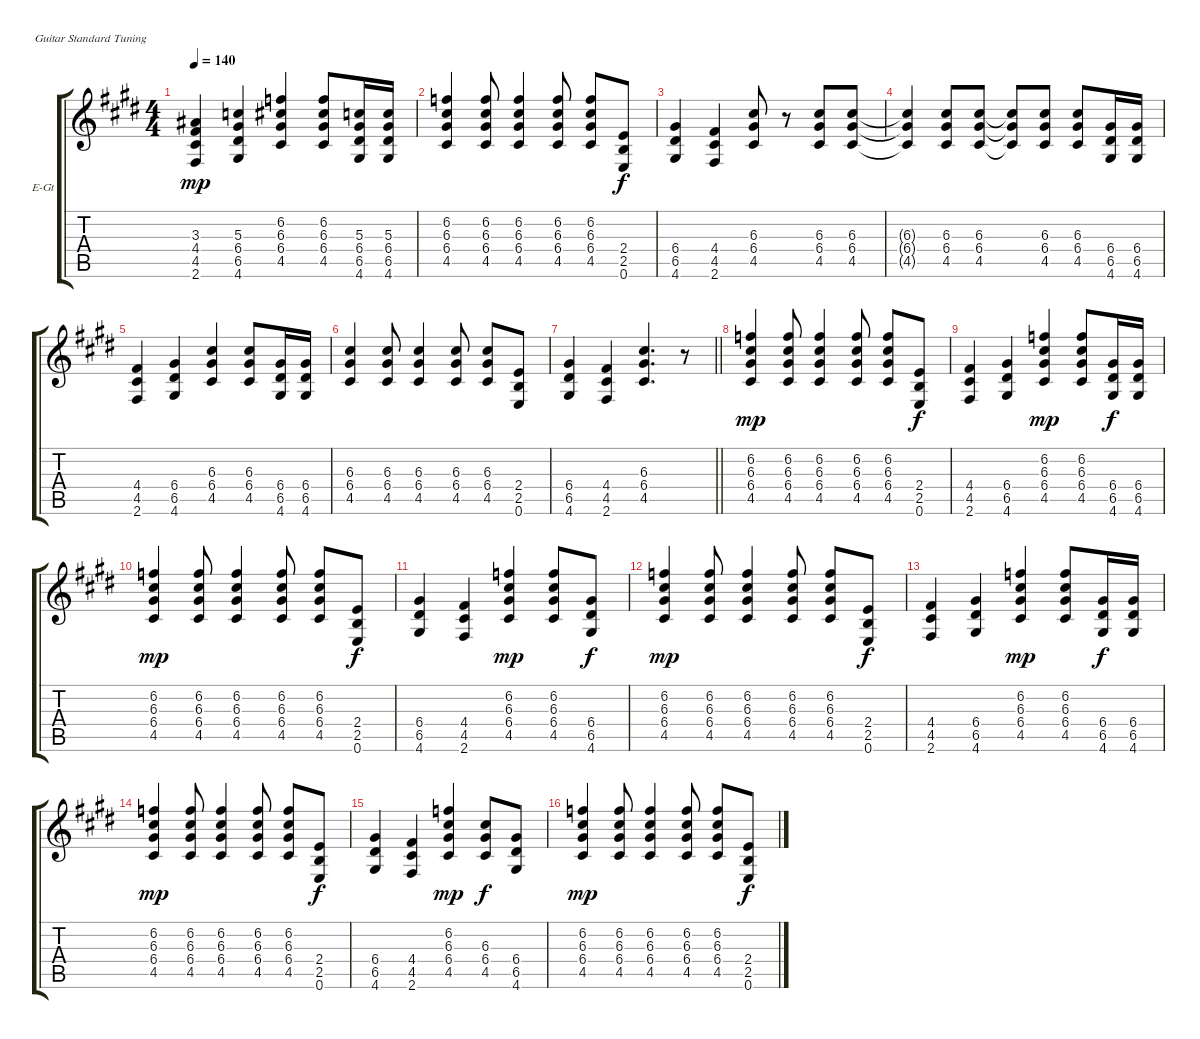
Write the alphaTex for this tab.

\bracketExtendMode groupsimilarinstruments
\firstSystemTrackNameOrientation horizontal
\otherSystemsTrackNameOrientation horizontal
\track ("Billi Joe [rhythm]" "E-Gt") {instrument distortionguitar}
\staff {score tabs}
\tuning (E4 B3 G3 D3 A2 E2)
\ts (4 4)
\tempo 140
\clef g2
\ks e
(3.3 4.4 4.5 2.6).4{dy mp} (5.3 6.4 6.5 4.6).4 (6.2 6.3 6.4 4.5).4 (6.2 6.3 6.4 4.5).8 (5.3 6.4 6.5 4.6).16 (5.3 6.4 6.5 4.6).16 |
(6.2 6.3 6.4 4.5).4 (6.2 6.3 6.4 4.5).8 (6.2 6.3 6.4 4.5).4 (6.2 6.3 6.4 4.5).8 (6.2 6.3 6.4 4.5).8 (2.4 2.5 0.6).8{dy f} |
(6.4 6.5 4.6).4 (4.4 4.5 2.6).4 (6.3 6.4 4.5).8 r.8 (6.3 6.4 4.5).8 (6.3 6.4 4.5).8 |
(6.3{t} 6.4{t} 4.5{t}).4 (6.3 6.4 4.5).8 (6.3 6.4 4.5).8 (6.3{t} 6.4{t} 4.5{t}).8 (6.3 6.4 4.5).8 (6.3 6.4 4.5).8 (6.4 6.5 4.6).16 (6.4 6.5 4.6).16 |
(4.4 4.5 2.6).4 (6.4 6.5 4.6).4 (6.3 6.4 4.5).4 (6.3 6.4 4.5).8 (6.4 6.5 4.6).16 (6.4 6.5 4.6).16 |
(6.3 6.4 4.5).4 (6.3 6.4 4.5).8 (6.3 6.4 4.5).4 (6.3 6.4 4.5).8 (6.3 6.4 4.5).8 (2.4 2.5 0.6).8 |
\barLineRight lightlight
(6.4 6.5 4.6).4 (4.4 4.5 2.6).4 (6.3 6.4 4.5).4{d} r.8 |
(6.2 6.3 6.4 4.5).4{dy mp} (6.2 6.3 6.4 4.5).8 (6.2 6.3 6.4 4.5).4 (6.2 6.3 6.4 4.5).8 (6.2 6.3 6.4 4.5).8 (2.4 2.5 0.6).8{dy f} |
(4.4 4.5 2.6).4 (6.4 6.5 4.6).4 (6.2 6.3 6.4 4.5).4{dy mp} (6.2 6.3 6.4 4.5).8 (6.4 6.5 4.6).16{dy f} (6.4 6.5 4.6).16 |
(6.2 6.3 6.4 4.5).4{dy mp} (6.2 6.3 6.4 4.5).8 (6.2 6.3 6.4 4.5).4 (6.2 6.3 6.4 4.5).8 (6.2 6.3 6.4 4.5).8 (2.4 2.5 0.6).8{dy f} |
(6.4 6.5 4.6).4 (4.4 4.5 2.6).4 (6.2 6.3 6.4 4.5).4{dy mp} (6.2 6.3 6.4 4.5).8 (6.4 6.5 4.6).8{dy f} |
(6.2 6.3 6.4 4.5).4{dy mp} (6.2 6.3 6.4 4.5).8 (6.2 6.3 6.4 4.5).4 (6.2 6.3 6.4 4.5).8 (6.2 6.3 6.4 4.5).8 (2.4 2.5 0.6).8{dy f} |
(4.4 4.5 2.6).4 (6.4 6.5 4.6).4 (6.2 6.3 6.4 4.5).4{dy mp} (6.2 6.3 6.4 4.5).8 (6.4 6.5 4.6).16{dy f} (6.4 6.5 4.6).16 |
(6.2 6.3 6.4 4.5).4{dy mp} (6.2 6.3 6.4 4.5).8 (6.2 6.3 6.4 4.5).4 (6.2 6.3 6.4 4.5).8 (6.2 6.3 6.4 4.5).8 (2.4 2.5 0.6).8{dy f} |
(6.4 6.5 4.6).4 (4.4 4.5 2.6).4 (6.2 6.3 6.4 4.5).4{dy mp} (6.3 6.4 4.5).8{dy f} (6.4 6.5 4.6).8 |
(6.2 6.3 6.4 4.5).4{dy mp} (6.2 6.3 6.4 4.5).8 (6.2 6.3 6.4 4.5).4 (6.2 6.3 6.4 4.5).8 (6.2 6.3 6.4 4.5).8 (2.4 2.5 0.6).8{dy f}
